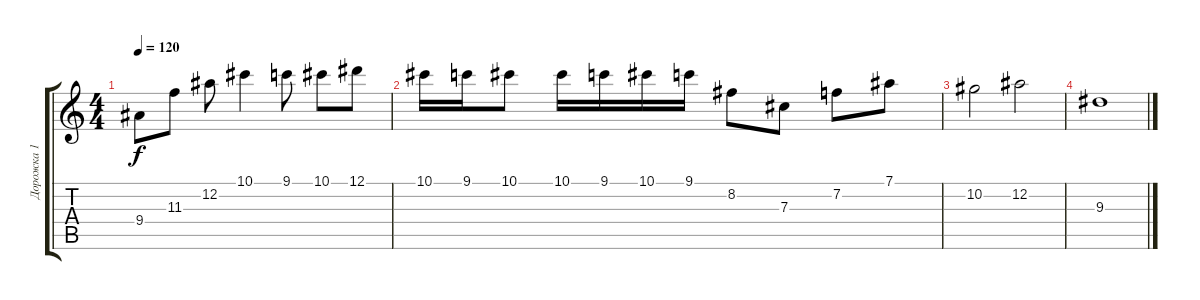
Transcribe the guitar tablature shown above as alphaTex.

\track ("Дорожка 1" "Дорожка 1") {instrument overdrivenguitar}
\staff {score tabs}
\tuning (Eb4 Bb3 Gb3 Db3 Ab2 Eb2) {hide}
\ts (4 4)
\tempo 120
\clef g2
\ks c
9.4.8{dy f} 11.3.8 12.2.8 10.1.4 9.1.8 10.1.8 12.1.8 |
10.1.16 9.1.16 10.1.8 10.1.16 9.1.16 10.1.16 9.1.16 8.2.8 7.3.8 7.2.8 7.1.8 |
10.2.2 12.2.2 |
9.3.1
